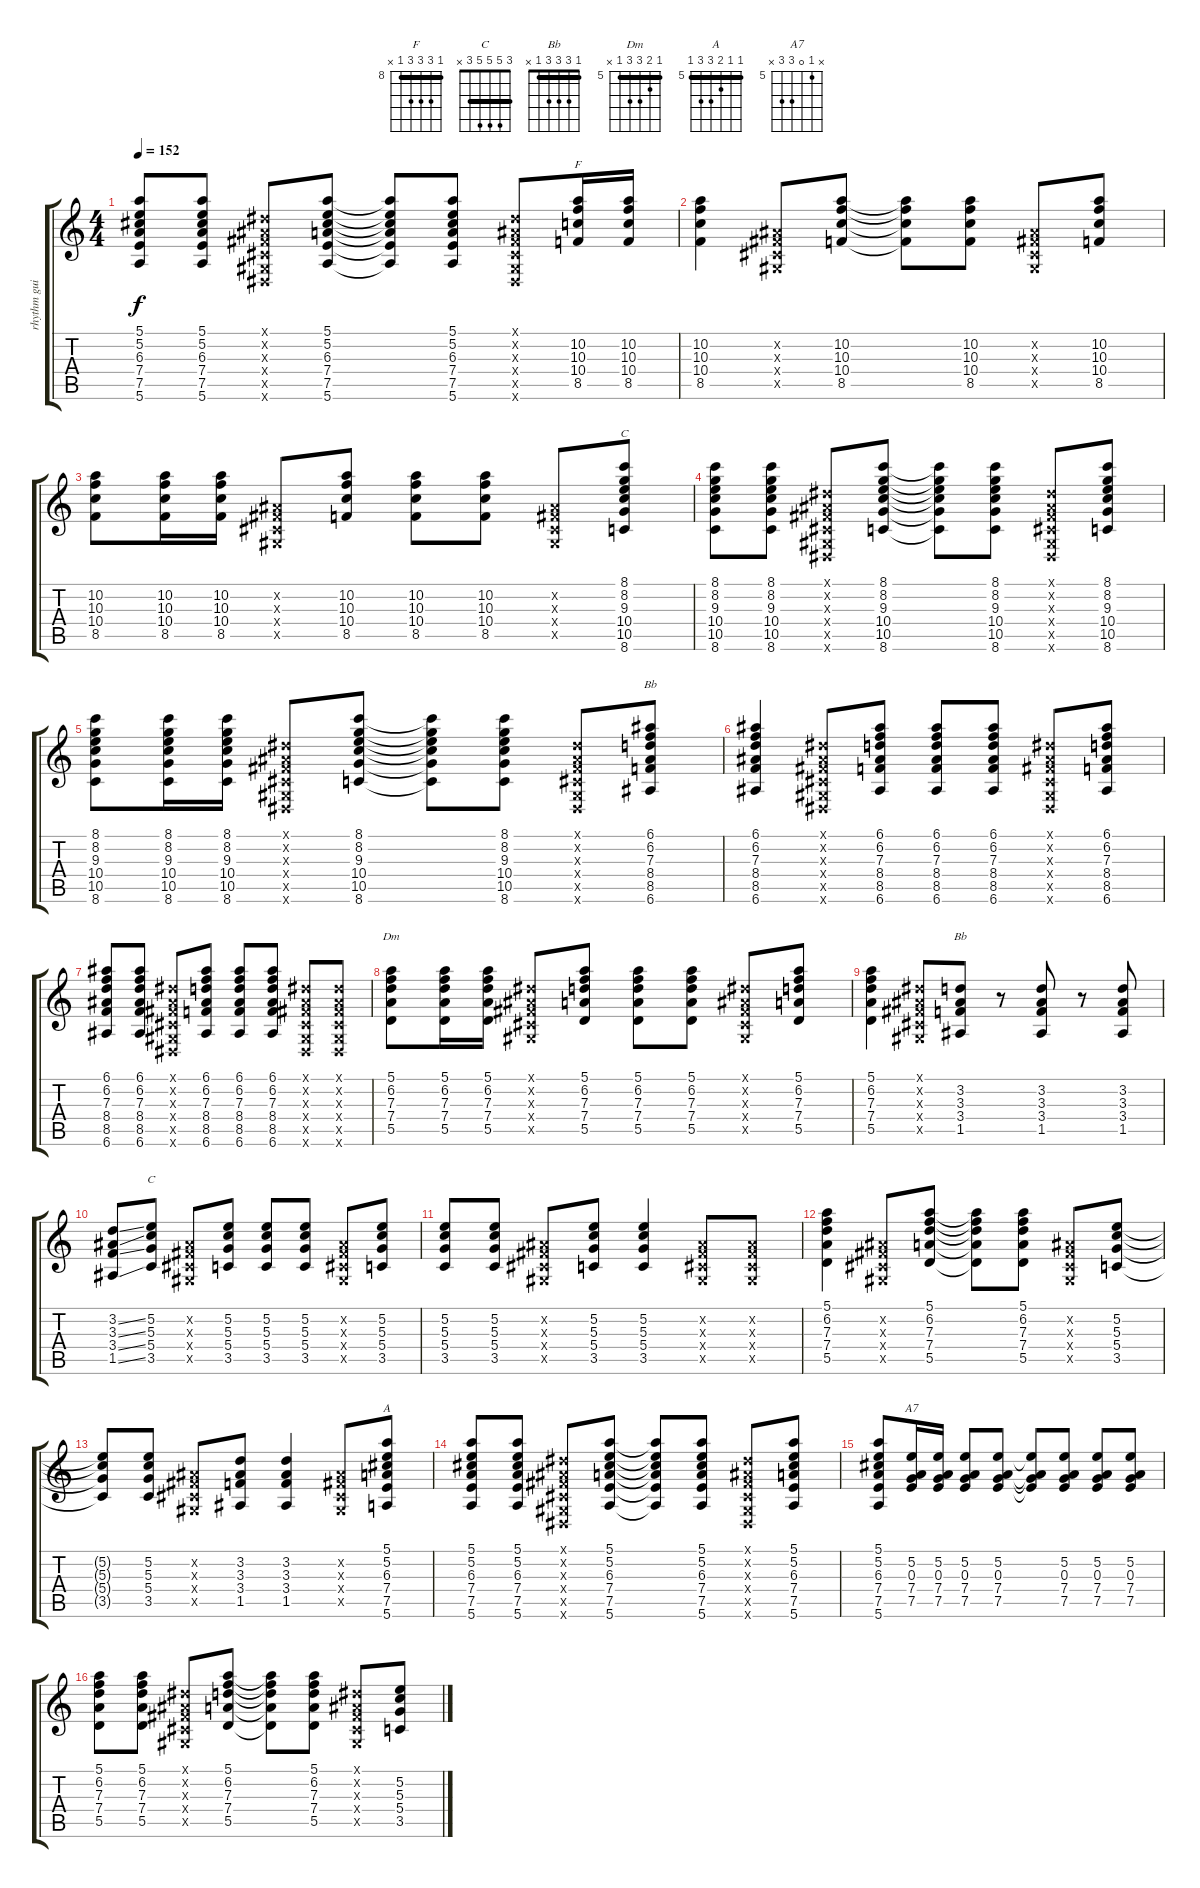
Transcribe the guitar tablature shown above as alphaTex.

\track ("rhythm guitar" "rhythm gui") {instrument electricguitarjazz}
\staff {score tabs}
\tuning (E4 B3 G3 D3 A2 E2) {hide}
\chord ("F" 8 10 10 10 8 x) {firstfret 8 barre 8}
\chord ("C" 8 8 9 10 10 8) {firstfret 8 barre 8}
\chord ("Bb" 6 6 7 8 8 6) {firstfret 6 barre 6}
\chord ("Dm" 5 6 7 7 5 x) {firstfret 5 barre 5}
\chord ("Bb" 1 3 3 3 1 x) {barre 1}
\chord ("C" 3 5 5 5 3 x) {barre 3}
\chord ("A" 5 5 6 7 7 5) {firstfret 5 barre 5}
\chord ("A7" x 5 0 7 7 x) {firstfret 5}
\ts (4 4)
\tempo 152
\clef g2
\ks c
(5.1 5.2 6.3 7.4 7.5 5.6).8{dy f} (5.1 5.2 6.3 7.4 7.5 5.6).8 (-1.1{x} -1.2{x} -1.3{x} -1.4{x} -1.5{x} -1.6{x}).8 (5.1 5.2 6.3 7.4 7.5 5.6).8 (5.1{t} 5.2{t} 6.3{t} 7.4{t} 7.5{t} 5.6{t}).8 (5.1 5.2 6.3 7.4 7.5 5.6).8 (-1.1{x} -1.2{x} -1.3{x} -1.4{x} -1.5{x} -1.6{x}).8 (10.2 10.3 10.4 8.5).16{ch "F"} (10.2 10.3 10.4 8.5).16 |
(10.2 10.3 10.4 8.5).4 (-1.2{x} -1.3{x} -1.4{x} -1.5{x}).8 (10.2 10.3 10.4 8.5).8 (10.2{t} 10.3{t} 10.4{t} 8.5{t}).8 (10.2 10.3 10.4 8.5).8 (-1.2{x} -1.3{x} -1.4{x} -1.5{x}).8 (10.2 10.3 10.4 8.5).8 |
(10.2 10.3 10.4 8.5).8 (10.2 10.3 10.4 8.5).16 (10.2 10.3 10.4 8.5).16 (-1.2{x} -1.3{x} -1.4{x} -1.5{x}).8 (10.2 10.3 10.4 8.5).8 (10.2 10.3 10.4 8.5).8 (10.2 10.3 10.4 8.5).8 (-1.2{x} -1.3{x} -1.4{x} -1.5{x}).8 (8.1 8.2 9.3 10.4 10.5 8.6).8{ch "C"} |
(8.1 8.2 9.3 10.4 10.5 8.6).8 (8.1 8.2 9.3 10.4 10.5 8.6).8 (-1.1{x} -1.2{x} -1.3{x} -1.4{x} -1.5{x} -1.6{x}).8 (8.1 8.2 9.3 10.4 10.5 8.6).8 (8.1{t} 8.2{t} 9.3{t} 10.4{t} 10.5{t} 8.6{t}).8 (8.1 8.2 9.3 10.4 10.5 8.6).8 (-1.1{x} -1.2{x} -1.3{x} -1.4{x} -1.5{x} -1.6{x}).8 (8.1 8.2 9.3 10.4 10.5 8.6).8 |
(8.1 8.2 9.3 10.4 10.5 8.6).8 (8.1 8.2 9.3 10.4 10.5 8.6).16 (8.1 8.2 9.3 10.4 10.5 8.6).16 (-1.1{x} -1.2{x} -1.3{x} -1.4{x} -1.5{x} -1.6{x}).8 (8.1 8.2 9.3 10.4 10.5 8.6).8 (8.1{t} 8.2{t} 9.3{t} 10.4{t} 10.5{t} 8.6{t}).8 (8.1 8.2 9.3 10.4 10.5 8.6).8 (-1.1{x} -1.2{x} -1.3{x} -1.4{x} -1.5{x} -1.6{x}).8 (6.1 6.2 7.3 8.4 8.5 6.6).8{ch "Bb"} |
(6.1 6.2 7.3 8.4 8.5 6.6).4 (-1.1{x} -1.2{x} -1.3{x} -1.4{x} -1.5{x} -1.6{x}).8 (6.1 6.2 7.3 8.4 8.5 6.6).8 (6.1 6.2 7.3 8.4 8.5 6.6).8 (6.1 6.2 7.3 8.4 8.5 6.6).8 (-1.1{x} -1.2{x} -1.3{x} -1.4{x} -1.5{x} -1.6{x}).8 (6.1 6.2 7.3 8.4 8.5 6.6).8 |
(6.1 6.2 7.3 8.4 8.5 6.6).8 (6.1 6.2 7.3 8.4 8.5 6.6).8 (-1.1{x} -1.2{x} -1.3{x} -1.4{x} -1.5{x} -1.6{x}).8 (6.1 6.2 7.3 8.4 8.5 6.6).8 (6.1 6.2 7.3 8.4 8.5 6.6).8 (6.1 6.2 7.3 8.4 8.5 6.6).8 (-1.1{x} -1.2{x} -1.3{x} -1.4{x} -1.5{x} -1.6{x}).8 (-1.1{x} -1.2{x} -1.3{x} -1.4{x} -1.5{x} -1.6{x}).8 |
(5.1 6.2 7.3 7.4 5.5).8{ch "Dm"} (5.1 6.2 7.3 7.4 5.5).16 (5.1 6.2 7.3 7.4 5.5).16 (-1.1{x} -1.2{x} -1.3{x} -1.4{x} -1.5{x}).8 (5.1 6.2 7.3 7.4 5.5).8 (5.1 6.2 7.3 7.4 5.5).8 (5.1 6.2 7.3 7.4 5.5).8 (-1.1{x} -1.2{x} -1.3{x} -1.4{x} -1.5{x}).8 (5.1 6.2 7.3 7.4 5.5).8 |
(5.1 6.2 7.3 7.4 5.5).4 (-1.1{x} -1.2{x} -1.3{x} -1.4{x} -1.5{x}).8 (3.2 3.3 3.4 1.5).8{ch "Bb"} r.8 (3.2 3.3 3.4 1.5).8 r.8 (3.2 3.3 3.4 1.5).8 |
(3.2{ss} 3.3{ss} 3.4{ss} 1.5{ss}).8 (5.2 5.3 5.4 3.5).8{ch "C"} (-1.2{x} -1.3{x} -1.4{x} -1.5{x}).8 (5.2 5.3 5.4 3.5).8 (5.2 5.3 5.4 3.5).8 (5.2 5.3 5.4 3.5).8 (-1.2{x} -1.3{x} -1.4{x} -1.5{x}).8 (5.2 5.3 5.4 3.5).8 |
(5.2 5.3 5.4 3.5).8 (5.2 5.3 5.4 3.5).8 (-1.2{x} -1.3{x} -1.4{x} -1.5{x}).8 (5.2 5.3 5.4 3.5).8 (5.2 5.3 5.4 3.5).4 (-1.2{x} -1.3{x} -1.4{x} -1.5{x}).8 (-1.2{x} -1.3{x} -1.4{x} -1.5{x}).8 |
(5.1 6.2 7.3 7.4 5.5).4 (-1.2{x} -1.3{x} -1.4{x} -1.5{x}).8 (5.1 6.2 7.3 7.4 5.5).8 (5.1{t} 6.2{t} 7.3{t} 7.4{t} 5.5{t}).8 (5.1 6.2 7.3 7.4 5.5).8 (-1.2{x} -1.3{x} -1.4{x} -1.5{x}).8 (5.2 5.3 5.4 3.5).8 |
(5.2{t} 5.3{t} 5.4{t} 3.5{t}).8 (5.2 5.3 5.4 3.5).8 (-1.2{x} -1.3{x} -1.4{x} -1.5{x}).8 (3.2 3.3 3.4 1.5).8 (3.2 3.3 3.4 1.5).4 (-1.2{x} -1.3{x} -1.4{x} -1.5{x}).8 (5.1 5.2 6.3 7.4 7.5 5.6).8{ch "A"} |
(5.1 5.2 6.3 7.4 7.5 5.6).8 (5.1 5.2 6.3 7.4 7.5 5.6).8 (-1.1{x} -1.2{x} -1.3{x} -1.4{x} -1.5{x} -1.6{x}).8 (5.1 5.2 6.3 7.4 7.5 5.6).8 (5.1{t} 5.2{t} 6.3{t} 7.4{t} 7.5{t} 5.6{t}).8 (5.1 5.2 6.3 7.4 7.5 5.6).8 (-1.1{x} -1.2{x} -1.3{x} -1.4{x} -1.5{x} -1.6{x}).8 (5.1 5.2 6.3 7.4 7.5 5.6).8 |
(5.1 5.2 6.3 7.4 7.5 5.6).8 (5.2 0.3 7.4 7.5).16{ch "A7"} (5.2 0.3 7.4 7.5).16 (5.2 0.3 7.4 7.5).8 (5.2 0.3 7.4 7.5).8 (5.2{t} 0.3{t} 7.4{t} 7.5{t}).8 (5.2 0.3 7.4 7.5).8 (5.2 0.3 7.4 7.5).8 (5.2 0.3 7.4 7.5).8 |
(5.1 6.2 7.3 7.4 5.5).8 (5.1 6.2 7.3 7.4 5.5).8 (-1.1{x} -1.2{x} -1.3{x} -1.4{x} -1.5{x}).8 (5.1 6.2 7.3 7.4 5.5).8 (5.1{t} 6.2{t} 7.3{t} 7.4{t} 5.5{t}).8 (5.1 6.2 7.3 7.4 5.5).8 (-1.1{x} -1.2{x} -1.3{x} -1.4{x} -1.5{x}).8 (5.2 5.3 5.4 3.5).8
